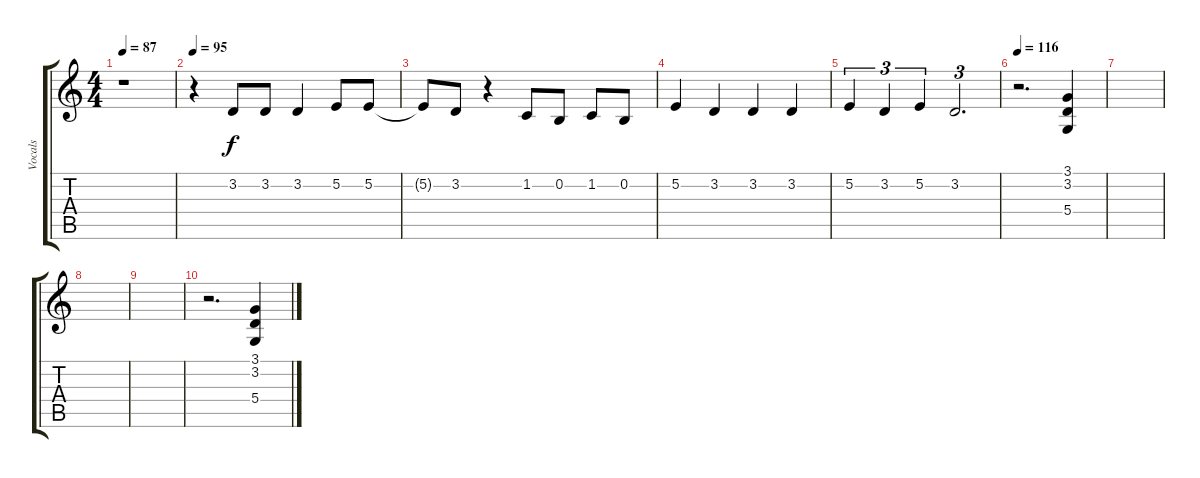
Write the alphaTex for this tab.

\track ("Vocals" "Vocals") {instrument trumpet}
\staff {score tabs}
\tuning (E4 B3 G3 D3 A2 E2) {hide}
\ts (4 4)
\tempo 87
\clef g2
\ks c
r.1{dy f} |
\tempo 95
r.4 3.2.8 3.2.8 3.2.4 5.2.8 5.2.8 |
5.2{t}.8 3.2.8 r.4 1.2.8 0.2.8 1.2.8 0.2.8 |
5.2.4 3.2.4 3.2.4 3.2.4 |
5.2.4{tu (3 2)} 3.2.4{tu (3 2)} 5.2.4{tu (3 2)} 3.2.2{d tu (3 2)} |
\tempo 116
r.2{d} (3.1 3.2 5.4).4 |
|
|
|
r.2{d} (3.1 3.2 5.4).4
